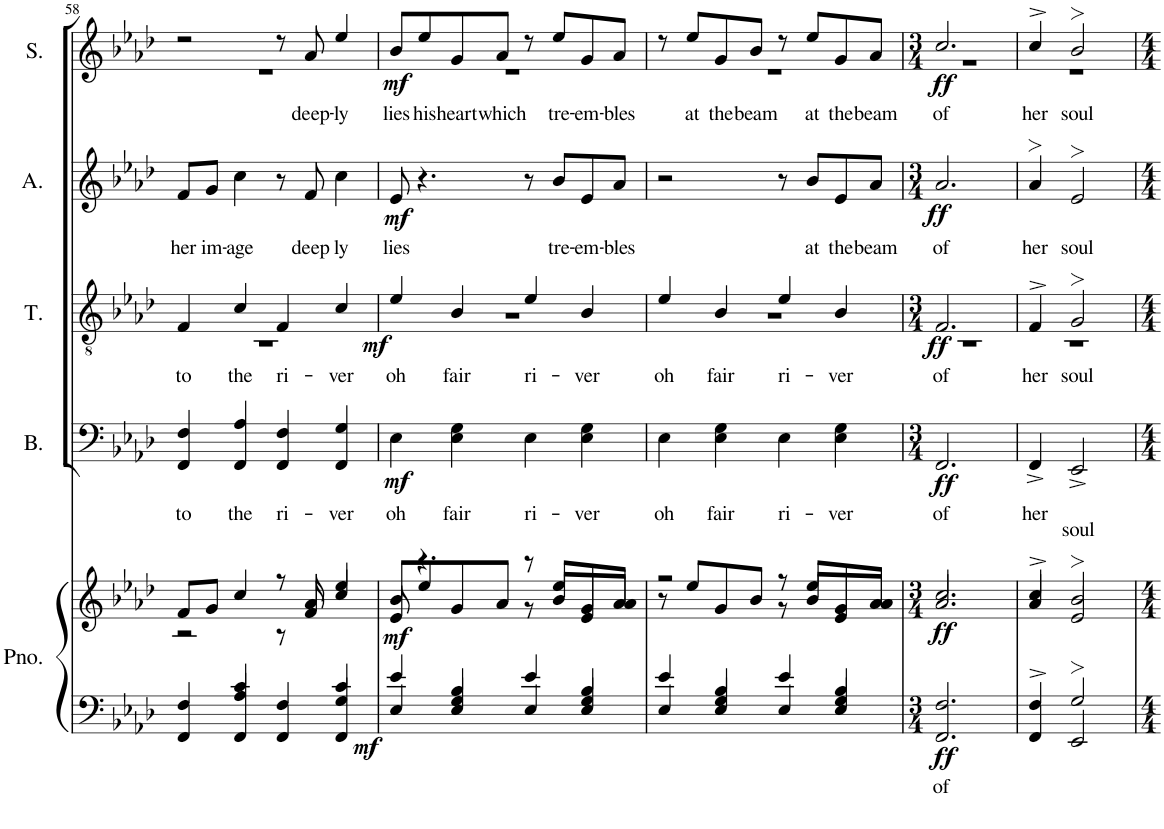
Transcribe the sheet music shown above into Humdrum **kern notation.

**kern	**text	**kern	**dynam	**kern	**text	**dynam	**kern	**text	**dynam	**kern	**text	**dynam	**kern	**text	**dynam
*part5	*part5	*part5	*part5	*part4	*part4	*part4	*part3	*part3	*part3	*part2	*part2	*part2	*part1	*part1	*part1
*staff6	*staff6	*staff5	*staff5/6	*staff4	*staff4	*staff4	*staff3	*staff3	*staff3	*staff2	*staff2	*staff2	*staff1	*staff1	*staff1
*I"Piano	*	*	*	*I"Bass	*	*	*I"Tenor	*	*	*I"Alto	*	*	*I"Soprano	*	*
*I'Pno.	*	*	*	*I'B.	*	*	*I'T.	*	*	*I'A.	*	*	*I'S.	*	*
!!LO:PB:g=z
*clefF4	*	*clefG2	*	*clefF4	*	*	*clefGv2	*	*	*clefG2	*	*	*clefG2	*	*
*k[b-e-a-d-]	*	*k[b-e-a-d-]	*	*k[b-e-a-d-]	*	*	*k[b-e-a-d-]	*	*	*k[b-e-a-d-]	*	*	*k[b-e-a-d-]	*	*
*M4/4	*	*M4/4	*	*M4/4	*	*	*M4/4	*	*	*M4/4	*	*	*M4/4	*	*
=58	=58	=58	=58	=58	=58	=58	=58	=58	=58	=58	=58	=58	=58	=58	=58
*^	*	*^	*	*	*	*	*	*	*	*	*	*	*	*	*
!	!	!	!	!	!	!	!LO:LY:b	!	!	!LO:LY:b	!	!	!LO:LY:b	!	!	!	!
*	*	*	*	*	*	*	*	*	*^	*	*	*	*	*	*^	*	*
4FF/	4F/	.	8f/L	2r	.	4FF/ 4F/	to	.	4F/	1r	to	.	8f/L	her	.	2r	1r	.	.
!	!	!	!	!	!	!	!	!	!	!	!	!	!	!LO:LY:b	!	!	!	!	!
.	.	.	8g/J	.	.	.	.	.	.	.	.	.	8g/J	im-	.	.	.	.	.
!	!	!	!	!	!	!	!LO:LY:b	!	!	!	!LO:LY:b	!	!	!LO:LY:b	!	!	!	!	!
4FF/ 4A-/	4c/	.	4cc/	.	.	4FF/ 4A-/	the	.	4c/	.	the	.	4cc\	-age	.	.	.	.	.
!	!	!	!	!	!	!	!LO:LY:b	!	!	!	!LO:LY:b	!	!	!	!	!	!	!	!
4FF/	4F/	.	8r	8r	.	4FF/ 4F/	ri-	.	4F/	.	ri-	.	8r	.	.	8r	.	.	.
!	!	!	!	!	!	!	!	!	!	!	!	!	!	!LO:LY:b	!	!	!	!LO:LY:b	!
.	.	.	8f/	8a-/	.	.	.	.	.	.	.	.	8f/	deep	.	8a-/	.	deep-	.
!	!	!	!	!	!	!	!LO:LY:b	!	!	!	!LO:LY:b	!	!	!LO:LY:b	!	!	!	!LO:LY:b	!
4FF/ 4G/	4c/	.	4cc/	4ee-/	.	4FF/ 4G/	-ver	.	4c/	.	-ver	.	4cc\	ly	.	4ee-/	.	-ly	.
=59	=59	=59	=59	=59	=59	=59	=59	=59	=59	=59	=59	=59	=59	=59	=59	=59	=59	=59	=59
!	!	!	!	!	!LO:DY:b=2	!	!LO:LY:b	!	!	!	!LO:LY:b	!	!	!LO:LY:b	!	!	!	!LO:LY:b	!
!	!	!	!	!	!LO:DY:n=1:b	!	!	!LO:DY:b	!	!	!	!LO:DY:b	!	!	!LO:DY:b	!	!	!	!LO:DY:b
4E-/	4e-/	.	8e-/	8b-/L	mf mf	4E-\	oh	mf	4e-/	1r	oh	mf	8e-/	lies	mf	8b-/L	1r	lies	mf
!	!	!	!	!	!	!	!	!	!	!	!	!	!	!	!	!	!	!LO:LY:b	!
.	.	.	4.r	8ee-/	.	.	.	.	.	.	.	.	4.r	.	.	8ee-/	.	his	.
!	!	!	!	!	!	!	!LO:LY:b	!	!	!	!LO:LY:b	!	!	!	!	!	!	!LO:LY:b	!
4E-/ 4G/	4B-/	.	.	8g/	.	4E-\ 4G\	fair	.	4B-/	.	fair	.	.	.	.	8g/	.	heart	.
!	!	!	!	!	!	!	!	!	!	!	!	!	!	!	!	!	!	!LO:LY:b	!
.	.	.	.	8a-/J	.	.	.	.	.	.	.	.	.	.	.	8a-/J	.	which	.
!	!	!	!	!	!	!	!LO:LY:b	!	!	!	!LO:LY:b	!	!	!	!	!	!	!	!
4E-/	4e-/	.	8r	8r	.	4E-\	ri-	.	4e-/	.	ri-	.	8r	.	.	8r	.	.	.
!	!	!	!	!	!	!	!	!	!	!	!	!	!	!LO:LY:b	!	!	!	!LO:LY:b	!
.	.	.	8b-/L	8ee-/L	.	.	.	.	.	.	.	.	8b-/L	tre-	.	8ee-/L	.	tre-	.
!	!	!	!	!	!	!	!LO:LY:b	!	!	!	!LO:LY:b	!	!	!LO:LY:b	!	!	!	!LO:LY:b	!
4E-/ 4G/	4B-/	.	8e-/	8g/	.	4E-\ 4G\	-ver	.	4B-/	.	-ver	.	8e-/	-em-	.	8g/	.	-em-	.
!	!	!	!	!	!	!	!	!	!	!	!	!	!	!LO:LY:b	!	!	!	!LO:LY:b	!
.	.	.	8a-/J	8a-/J	.	.	.	.	.	.	.	.	8a-/J	-bles	.	8a-/J	.	-bles	.
=60	=60	=60	=60	=60	=60	=60	=60	=60	=60	=60	=60	=60	=60	=60	=60	=60	=60	=60	=60
!	!	!	!	!	!	!	!LO:LY:b	!	!	!	!LO:LY:b	!	!	!	!	!	!	!	!
4E-/	4e-/	.	2r	8r	.	4E-\	oh	.	4e-/	1r	oh	.	2r	.	.	8r	1r	.	.
!	!	!	!	!	!	!	!	!	!	!	!	!	!	!	!	!	!	!LO:LY:b	!
.	.	.	.	8ee-/L	.	.	.	.	.	.	.	.	.	.	.	8ee-/L	.	at	.
!	!	!	!	!	!	!	!LO:LY:b	!	!	!	!LO:LY:b	!	!	!	!	!	!	!LO:LY:b	!
4E-/ 4G/	4B-/	.	.	8g/	.	4E-\ 4G\	fair	.	4B-/	.	fair	.	.	.	.	8g/	.	the	.
!	!	!	!	!	!	!	!	!	!	!	!	!	!	!	!	!	!	!LO:LY:b	!
.	.	.	.	8b-/J	.	.	.	.	.	.	.	.	.	.	.	8b-/J	.	beam	.
!	!	!	!	!	!	!	!LO:LY:b	!	!	!	!LO:LY:b	!	!	!	!	!	!	!	!
4E-/	4e-/	.	8r	8r	.	4E-\	ri-	.	4e-/	.	ri-	.	8r	.	.	8r	.	.	.
!	!	!	!	!	!	!	!	!	!	!	!	!	!	!LO:LY:b	!	!	!	!LO:LY:b	!
.	.	.	8b-/L	8ee-/L	.	.	.	.	.	.	.	.	8b-/L	at	.	8ee-/L	.	at	.
!	!	!	!	!	!	!	!LO:LY:b	!	!	!	!LO:LY:b	!	!	!LO:LY:b	!	!	!	!LO:LY:b	!
4E-/ 4G/	4B-/	.	8e-/	8g/	.	4E-\ 4G\	-ver	.	4B-/	.	-ver	.	8e-/	the	.	8g/	.	the	.
!	!	!	!	!	!	!	!	!	!	!	!	!	!	!LO:LY:b	!	!	!	!LO:LY:b	!
.	.	.	8a-/J	8a-/J	.	.	.	.	.	.	.	.	8a-/J	beam	.	8a-/J	.	beam	.
=61	=61	=61	=61	=61	=61	=61	=61	=61	=61	=61	=61	=61	=61	=61	=61	=61	=61	=61	=61
*M3/4	*	*	*M3/4	*	*	*M3/4	*	*	*M3/4	*	*	*	*M3/4	*	*	*M3/4	*	*	*
!	!	!LO:LY:b	!	!	!LO:DY:b=2	!	!LO:LY:b	!	!	!	!LO:LY:b	!	!	!LO:LY:b	!	!	!	!LO:LY:b	!
!	!	!	!	!	!LO:DY:n=1:b	!	!	!LO:DY:b	!	!	!	!LO:DY:b	!	!	!LO:DY:b	!	!	!	!LO:DY:b
2.FF/	2.F/	of	2.a-/	2.cc/	ff ff	2.FF/	of	ff	2.F/	2.r	of	ff	2.a-/	of	ff	2.cc/	2.r	of	ff
=62	=62	=62	=62	=62	=62	=62	=62	=62	=62	=62	=62	=62	=62	=62	=62	=62	=62	=62	=62
!	!	!	!	!	!	!	!LO:LY:b	!	!	!	!LO:LY:b	!	!	!LO:LY:b	!	!	!	!LO:LY:b	!
4FF/	4F^/	.	4a-/	4cc^/	.	4FF^/	her	.	4F^/	2.r	her	.	4a->/	her	.	4cc^/	2.r	her	.
!	!	!	!	!	!	!	!LO:LY:b	!	!	!	!LO:LY:b	!	!	!LO:LY:b	!	!	!	!LO:LY:b	!
2EE-/	2G>/	.	2e-/	2b->/	.	2EE-^/	soul	.	2G>/	.	soul	.	2e->/	soul	.	2b->/	.	soul	.
*v	*v	*	*	*	*	*	*	*	*v	*v	*	*	*	*	*	*v	*v	*	*
*	*	*v	*v	*	*	*	*	*	*	*	*	*	*	*	*	*
=	=	=	=	=	=	=	=	=	=	=	=	=	=	=	=
*-	*-	*-	*-	*-	*-	*-	*-	*-	*-	*-	*-	*-	*-	*-	*-
